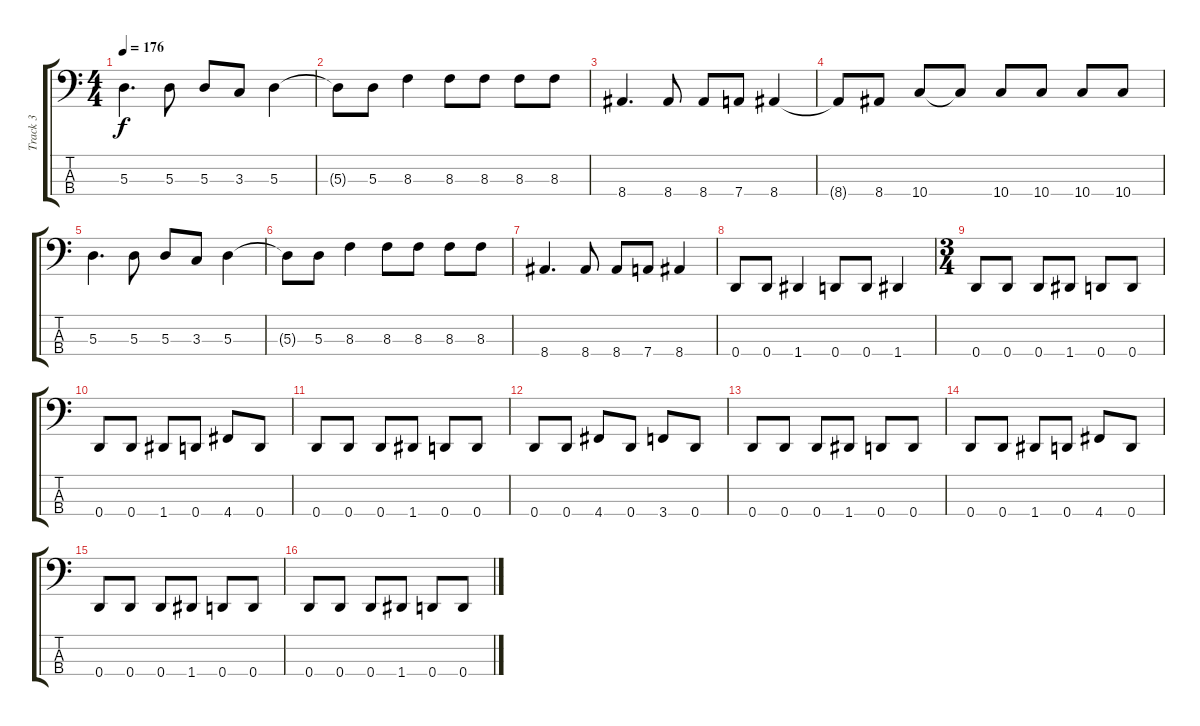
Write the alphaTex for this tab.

\track ("Track 3" "Track 3") {instrument electricbassfinger}
\staff {score tabs}
\tuning (G2 D2 A1 D1) {hide}
\ts (4 4)
\tempo 176
\clef f4
\ks c
5.3.4{d dy f} 5.3.8 5.3.8 3.3.8 5.3.4 |
5.3{t}.8 5.3.8 8.3.4 8.3.8 8.3.8 8.3.8 8.3.8 |
8.4.4{d} 8.4.8 8.4.8 7.4.8 8.4.4 |
8.4{t}.8 8.4.8 10.4.8 10.4{t}.8 10.4.8 10.4.8 10.4.8 10.4.8 |
5.3.4{d} 5.3.8 5.3.8 3.3.8 5.3.4 |
5.3{t}.8 5.3.8 8.3.4 8.3.8 8.3.8 8.3.8 8.3.8 |
8.4.4{d} 8.4.8 8.4.8 7.4.8 8.4.4 |
0.4.8 0.4.8 1.4.4 0.4.8 0.4.8 1.4.4 |
\ts (3 4)
0.4.8 0.4.8 0.4.8 1.4.8 0.4.8 0.4.8 |
0.4.8 0.4.8 1.4.8 0.4.8 4.4.8 0.4.8 |
0.4.8 0.4.8 0.4.8 1.4.8 0.4.8 0.4.8 |
0.4.8 0.4.8 4.4.8 0.4.8 3.4.8 0.4.8 |
0.4.8 0.4.8 0.4.8 1.4.8 0.4.8 0.4.8 |
0.4.8 0.4.8 1.4.8 0.4.8 4.4.8 0.4.8 |
0.4.8 0.4.8 0.4.8 1.4.8 0.4.8 0.4.8 |
0.4.8 0.4.8 0.4.8 1.4.8 0.4.8 0.4.8
